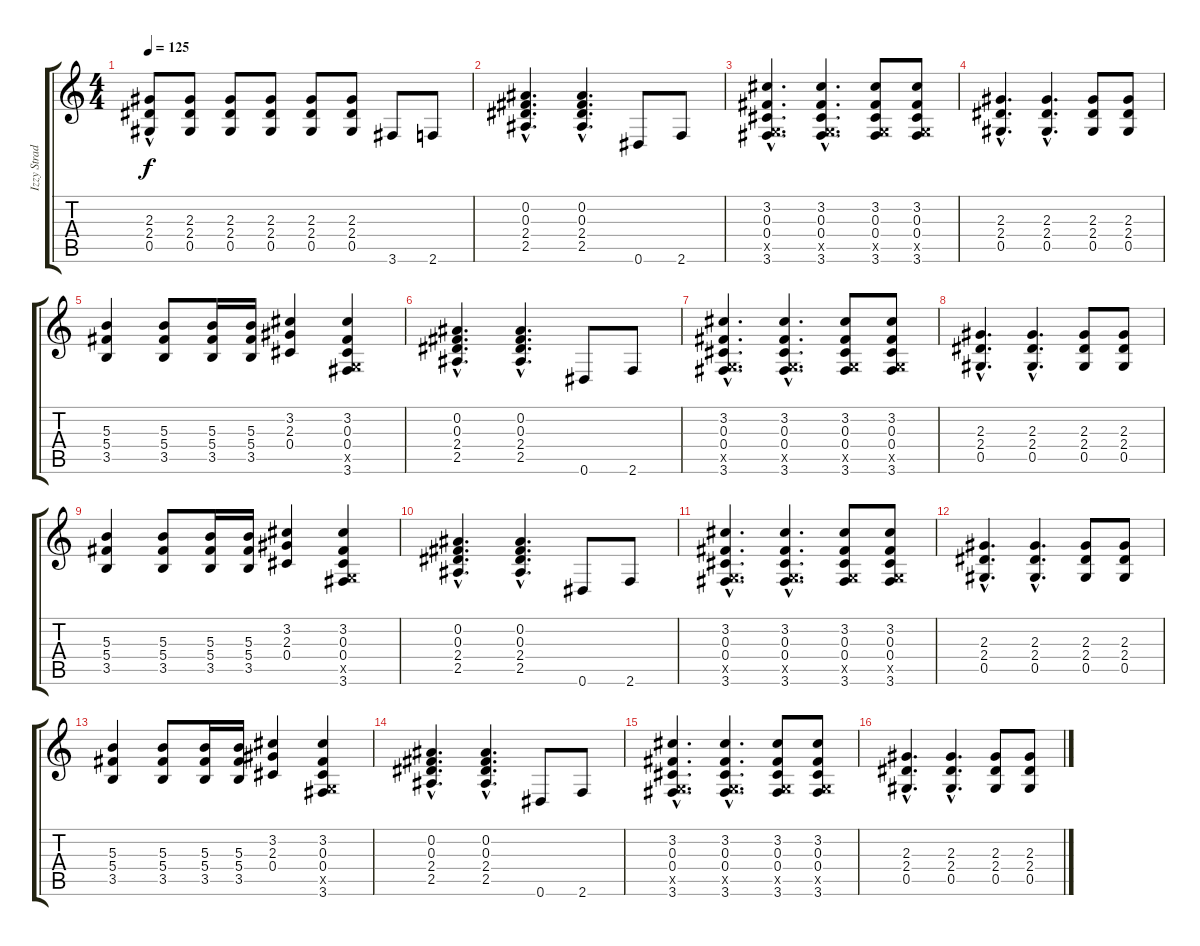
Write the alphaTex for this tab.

\track ("Izzy Stradlin" "Izzy Strad") {instrument overdrivenguitar}
\staff {score tabs}
\tuning (Eb4 Bb3 Gb3 Db3 Ab2 Eb2) {hide}
\ts (4 4)
\tempo 125
\clef g2
\ks c
(2.3{hac} 2.4 0.5).8{dy f} (2.3 2.4 0.5).8 (2.3 2.4 0.5).8 (2.3 2.4 0.5).8 (2.3 2.4 0.5).8 (2.3 2.4 0.5).8 3.6.8 2.6.8 |
(0.2{hac} 0.3{hac} 2.4{hac} 2.5{hac}).4{d} (0.2{hac} 0.3{hac} 2.4{hac} 2.5{hac}).4{d} 0.6.8 2.6.8 |
(3.2{hac} 0.3{hac} 0.4{hac} -1.5{hac x} 3.6{hac}).4{d} (3.2{hac} 0.3{hac} 0.4{hac} -1.5{hac x} 3.6{hac}).4{d} (3.2 0.3 0.4 -1.5{x} 3.6).8 (3.2 0.3 0.4 -1.5{x} 3.6).8 |
(2.3{hac} 2.4{hac} 0.5{hac}).4{d} (2.3{hac} 2.4{hac} 0.5{hac}).4{d} (2.3 2.4 0.5).8 (2.3 2.4 0.5).8 |
(5.3 5.4 3.5).4 (5.3 5.4 3.5).8 (5.3 5.4 3.5).16 (5.3 5.4 3.5).16 (3.2 2.3 0.4).4 (3.2 0.3 0.4 -1.5{x} 3.6).4 |
(0.2{hac} 0.3{hac} 2.4{hac} 2.5{hac}).4{d} (0.2{hac} 0.3{hac} 2.4{hac} 2.5{hac}).4{d} 0.6.8 2.6.8 |
(3.2{hac} 0.3{hac} 0.4{hac} -1.5{hac x} 3.6{hac}).4{d} (3.2{hac} 0.3{hac} 0.4{hac} -1.5{hac x} 3.6{hac}).4{d} (3.2 0.3 0.4 -1.5{x} 3.6).8 (3.2 0.3 0.4 -1.5{x} 3.6).8 |
(2.3{hac} 2.4{hac} 0.5{hac}).4{d} (2.3{hac} 2.4{hac} 0.5{hac}).4{d} (2.3 2.4 0.5).8 (2.3 2.4 0.5).8 |
(5.3 5.4 3.5).4 (5.3 5.4 3.5).8 (5.3 5.4 3.5).16 (5.3 5.4 3.5).16 (3.2 2.3 0.4).4 (3.2 0.3 0.4 -1.5{x} 3.6).4 |
(0.2{hac} 0.3{hac} 2.4{hac} 2.5{hac}).4{d} (0.2{hac} 0.3{hac} 2.4{hac} 2.5{hac}).4{d} 0.6.8 2.6.8 |
(3.2{hac} 0.3{hac} 0.4{hac} -1.5{hac x} 3.6{hac}).4{d} (3.2{hac} 0.3{hac} 0.4{hac} -1.5{hac x} 3.6{hac}).4{d} (3.2 0.3 0.4 -1.5{x} 3.6).8 (3.2 0.3 0.4 -1.5{x} 3.6).8 |
(2.3{hac} 2.4{hac} 0.5{hac}).4{d} (2.3{hac} 2.4{hac} 0.5{hac}).4{d} (2.3 2.4 0.5).8 (2.3 2.4 0.5).8 |
(5.3 5.4 3.5).4 (5.3 5.4 3.5).8 (5.3 5.4 3.5).16 (5.3 5.4 3.5).16 (3.2 2.3 0.4).4 (3.2 0.3 0.4 -1.5{x} 3.6).4 |
(0.2{hac} 0.3{hac} 2.4{hac} 2.5{hac}).4{d} (0.2{hac} 0.3{hac} 2.4{hac} 2.5{hac}).4{d} 0.6.8 2.6.8 |
(3.2{hac} 0.3{hac} 0.4{hac} -1.5{hac x} 3.6{hac}).4{d} (3.2{hac} 0.3{hac} 0.4{hac} -1.5{hac x} 3.6{hac}).4{d} (3.2 0.3 0.4 -1.5{x} 3.6).8 (3.2 0.3 0.4 -1.5{x} 3.6).8 |
(2.3{hac} 2.4{hac} 0.5{hac}).4{d} (2.3{hac} 2.4{hac} 0.5{hac}).4{d} (2.3 2.4 0.5).8 (2.3 2.4 0.5).8
